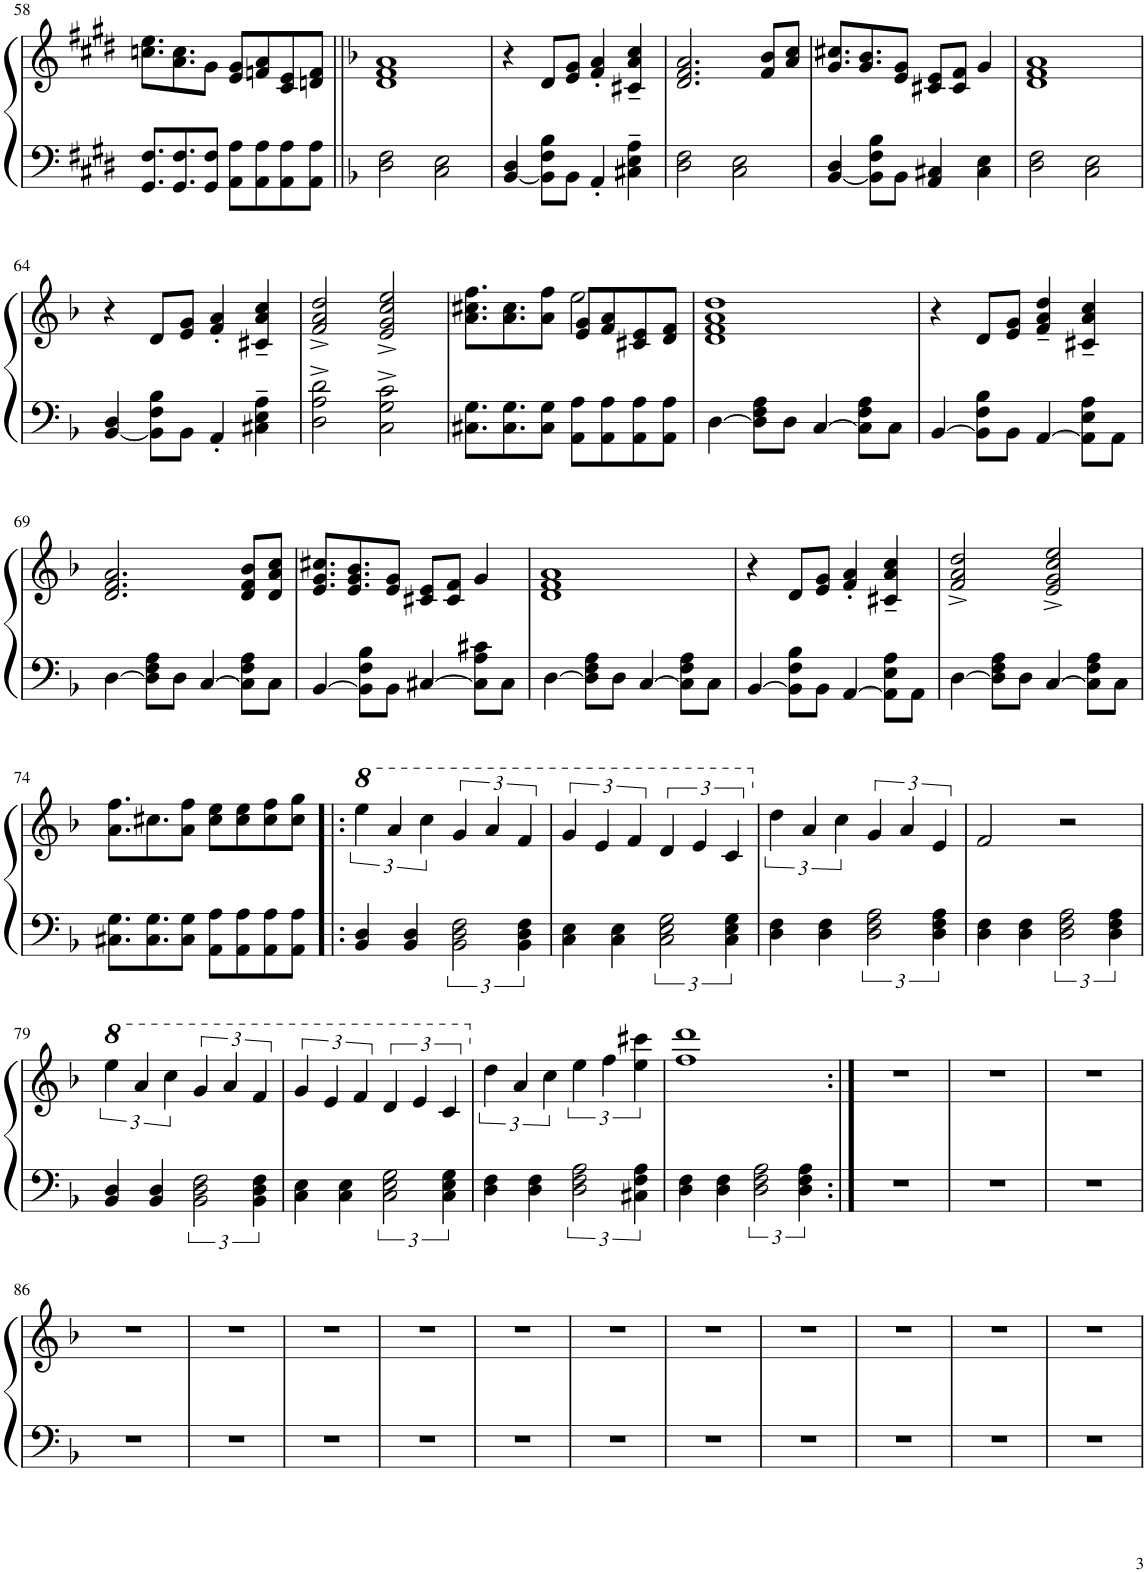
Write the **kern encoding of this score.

**kern	**kern
*part1	*part1
*staff2	*staff1
*I"Klavier	*
*I'Klav.	*
!!LO:PB:g=z
*clefF4	*clefG2
*k[f#c#g#d#]	*k[f#c#g#d#]
*M4/4	*M4/4
=58	=58
8.GG#/ 8.F#/L	8.ccn\ 8.ee\L
8.GG#/ 8.F#/	8.a\ 8.cc\
8GG#/ 8F#/J	8g#\J
8AA\ 8A\L	8e/ 8g#/L
8AA\ 8A\	8fn/ 8a/
8AA\ 8A\	8c#/ 8e/
8AA\ 8A\J	8dn/ 8f/J
=59||	=59||
*k[b-]	*k[b-]
2D\ 2F\	1d 1f 1a
2C\ 2E\	.
=60	=60
[4BB-/ 4D/	4r
8BB-\] 8F\ 8B-\L	8d/L
8BB-\J	8e/ 8g/J
4AA'/	4f/' 4a/'
4C#X\~ 4E\~ 4A\~	4c#X/~ 4a/~ 4cc/~
=61	=61
2D\ 2F\	2.d/ 2.f/ 2.a/
2C\ 2E\	.
.	8f/ 8b-/L
.	8a/ 8cc/J
=62	=62
[4BB-/ 4D/	8.g/ 8.cc#X/L
.	8.g/ 8.b-/
8BB-\] 8F\ 8B-\L	.
8BB-\J	8e/ 8g/J
4AA/ 4C#X/	8c#X/ 8e/L
.	8c#/ 8f/J
4C#\ 4E\	4g/
=63	=63
2D\ 2F\	1d 1f 1a
2C\ 2E\	.
!!LO:LB:g=z
=64	=64
[4BB-/ 4D/	4r
8BB-\] 8F\ 8B-\L	8d/L
8BB-\J	8e/ 8g/J
4AA'/	4f/' 4a/'
4C#X\~ 4E\~ 4A\~	4c#X/~ 4a/~ 4cc/~
=65	=65
2D\^ 2A\^ 2d\^	2f/^ 2a/^ 2dd/^
2C\^ 2G\^ 2c\^	2e/^ 2g/^ 2cc/^ 2ee/^
=66	=66
*	*^
8.C#X\ 8.G\L	8.a\ 8.cc#X\ 8.ff\L	2ryy
8.C#\ 8.G\	8.a\ 8.cc#\	.
8C#\ 8G\J	8a\ 8ff\J	.
8AA\ 8A\L	8e/ 8g/L	2ee\
8AA\ 8A\	8f/ 8a/	.
8AA\ 8A\	8c#X/ 8e/	.
8AA\ 8A\J	8d/ 8f/J	.
*	*v	*v
=67	=67
[4D\	1d 1f 1a 1dd
8D\] 8F\ 8A\L	.
8D\J	.
[4C/	.
8C\] 8F\ 8A\L	.
8C\J	.
=68	=68
[4BB-/	4r
8BB-\] 8F\ 8B-\L	8d/L
8BB-\J	8e/ 8g/J
[4AA/	4f/~ 4a/~ 4dd/~
8AA\] 8E\ 8A\L	4c#X/~ 4a/~ 4cc/~
8AA\J	.
!!LO:LB:g=z
=69	=69
[4D\	2.d/ 2.f/ 2.a/
8D\] 8F\ 8A\L	.
8D\J	.
[4C/	.
8C\] 8F\ 8A\L	8d/ 8f/ 8b-/L
8C\J	8d/ 8a/ 8cc/J
=70	=70
[4BB-/	8.e/ 8.g/ 8.cc#X/L
.	8.e/ 8.g/ 8.b-/
8BB-\] 8F\ 8B-\L	.
8BB-\J	8e/ 8g/J
[4C#X/	8c#X/ 8e/L
.	8c#/ 8f/J
8C#\] 8A\ 8c#X\L	4g/
8C#\J	.
=71	=71
[4D\	1d 1f 1a
8D\] 8F\ 8A\L	.
8D\J	.
[4C/	.
8C\] 8F\ 8A\L	.
8C\J	.
=72	=72
[4BB-/	4r
8BB-\] 8F\ 8B-\L	8d/L
8BB-\J	8e/ 8g/J
[4AA/	4f/' 4a/'
8AA\] 8E\ 8A\L	4c#X/~ 4a/~ 4cc/~
8AA\J	.
=73	=73
[4D\	2f/^ 2a/^ 2dd/^
8D\] 8F\ 8A\L	.
8D\J	.
[4C/	2e/^ 2g/^ 2cc/^ 2ee/^
8C\] 8F\ 8A\L	.
8C\J	.
!!LO:LB:g=z
=74	=74
8.C#X\ 8.G\L	8.a\ 8.ff\L
8.C#\ 8.G\	8.cc#X\
8C#\ 8G\J	8a\ 8ff\J
8AA\ 8A\L	8cc#\ 8ee\L
8AA\ 8A\	8cc#\ 8ee\
8AA\ 8A\	8cc#\ 8ff\
8AA\ 8A\J	8cc#\ 8gg\J
=75!|:	=75!|:
*	*8va
4BB-/ 4D/	6eee\
.	6aa/
4BB-/ 4D/	.
.	6ccc\
3BB-\ 3D\ 3F\	6gg/
.	6aa/
6BB-\ 6D\ 6F\	6ff/
=76	=76
4C\ 4E\	6gg/
.	6ee/
4C\ 4E\	.
.	6ff/
3C\ 3E\ 3G\	6dd/
.	6ee/
6C\ 6E\ 6G\	6cc/
=77	=77
*	*X8va
4D\ 4F\	6dd\
.	6a/
4D\ 4F\	.
.	6cc\
3D\ 3F\ 3A\	6g/
.	6a/
6D\ 6F\ 6A\	6e/
=78	=78
4D\ 4F\	2f/
4D\ 4F\	.
3D\ 3F\ 3A\	2r
6D\ 6F\ 6A\	.
!!LO:LB:g=z
=79	=79
*	*8va
4BB-/ 4D/	6eee\
.	6aa/
4BB-/ 4D/	.
.	6ccc\
3BB-\ 3D\ 3F\	6gg/
.	6aa/
6BB-\ 6D\ 6F\	6ff/
=80	=80
4C\ 4E\	6gg/
.	6ee/
4C\ 4E\	.
.	6ff/
3C\ 3E\ 3G\	6dd/
.	6ee/
6C\ 6E\ 6G\	6cc/
=81	=81
*	*X8va
4D\ 4F\	6dd\
.	6a/
4D\ 4F\	.
.	6cc\
3D\ 3F\ 3A\	6ee\
.	6ff\
6C#X\ 6F\ 6A\	6ee\ 6ccc#X\
=82	=82
4D\ 4F\	1ff 1ddd
4D\ 4F\	.
3D\ 3F\ 3A\	.
6D\ 6F\ 6A\	.
=83:|!	=83:|!
1r	1r
=84	=84
1r	1r
=85	=85
1r	1r
!!LO:LB:g=z
=86	=86
1r	1r
=87	=87
1r	1r
=88	=88
1r	1r
=89	=89
1r	1r
=90	=90
1r	1r
=91	=91
1r	1r
=92	=92
1r	1r
=93	=93
1r	1r
=94	=94
1r	1r
=95	=95
1r	1r
=96	=96
1r	1r
=	=
*-	*-
